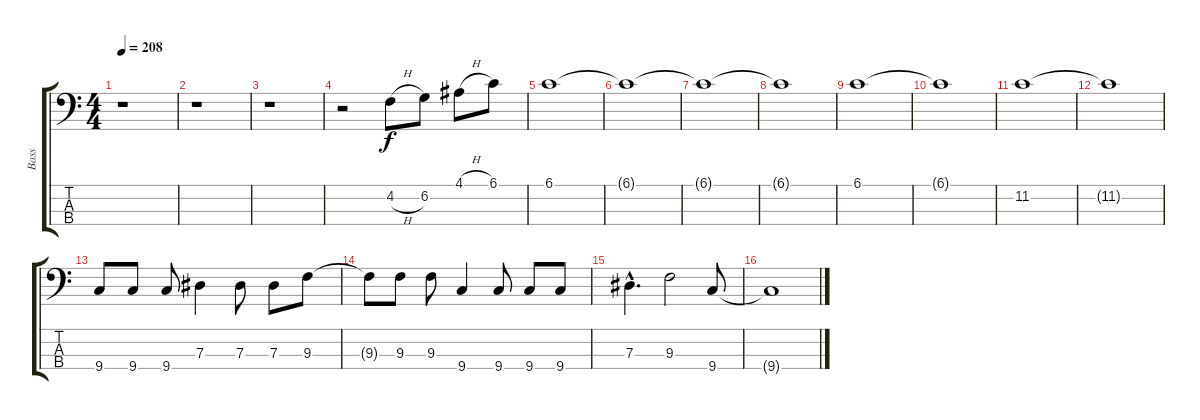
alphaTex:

\track ("Bass" "Bass") {instrument electricbasspick}
\staff {score tabs}
\tuning (Gb2 Db2 Ab1 Eb1) {hide}
\ts (4 4)
\tempo 208
\clef f4
\ks c
r.1{dy f instrument electricbasspick} |
r.1 |
r.1 |
r.2 4.2{h}.8 6.2.8 4.1{h}.8 6.1.8 |
6.1.1 |
6.1{t}.1 |
6.1{t}.1 |
6.1{t}.1 |
6.1.1 |
6.1{t}.1 |
11.2.1 |
11.2{t}.1 |
9.4.8 9.4.8 9.4.8 7.3.4 7.3.8 7.3.8 9.3.8 |
9.3{t}.8 9.3.8 9.3.8 9.4.4 9.4.8 9.4.8 9.4.8 |
7.3{hac}.4{d} 9.3.2 9.4.8 |
9.4{t}.1
